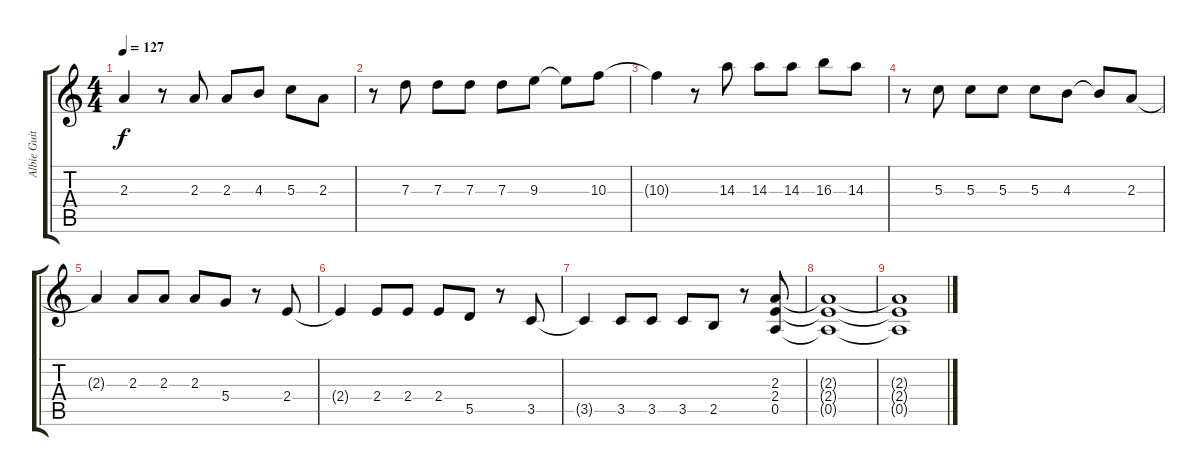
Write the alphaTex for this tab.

\track ("Albie Guitar" "Albie Guit") {instrument overdrivenguitar}
\staff {score tabs}
\tuning (E4 B3 G3 D3 A2 E2) {hide}
\ts (4 4)
\tempo 127
\clef g2
\ks c
2.3{t}.4{dy f} r.8 2.3.8 2.3.8 4.3.8 5.3.8 2.3.8 |
r.8 7.3.8 7.3.8 7.3.8 7.3.8 9.3.8 9.3{t}.8 10.3.8 |
10.3{t}.4 r.8 14.3.8 14.3.8 14.3.8 16.3.8 14.3.8 |
r.8 5.3.8 5.3.8 5.3.8 5.3.8 4.3.8 4.3{t}.8 2.3.8 |
2.3{t}.4 2.3.8 2.3.8 2.3.8 5.4.8 r.8 2.4.8 |
2.4{t}.4 2.4.8 2.4.8 2.4.8 5.5.8 r.8 3.5.8 |
3.5{t}.4 3.5.8 3.5.8 3.5.8 2.5.8 r.8 (2.3 2.4 0.5).8 |
(2.3{t} 2.4{t} 0.5{t}).1 |
(2.3{t} 2.4{t} 0.5{t}).1
